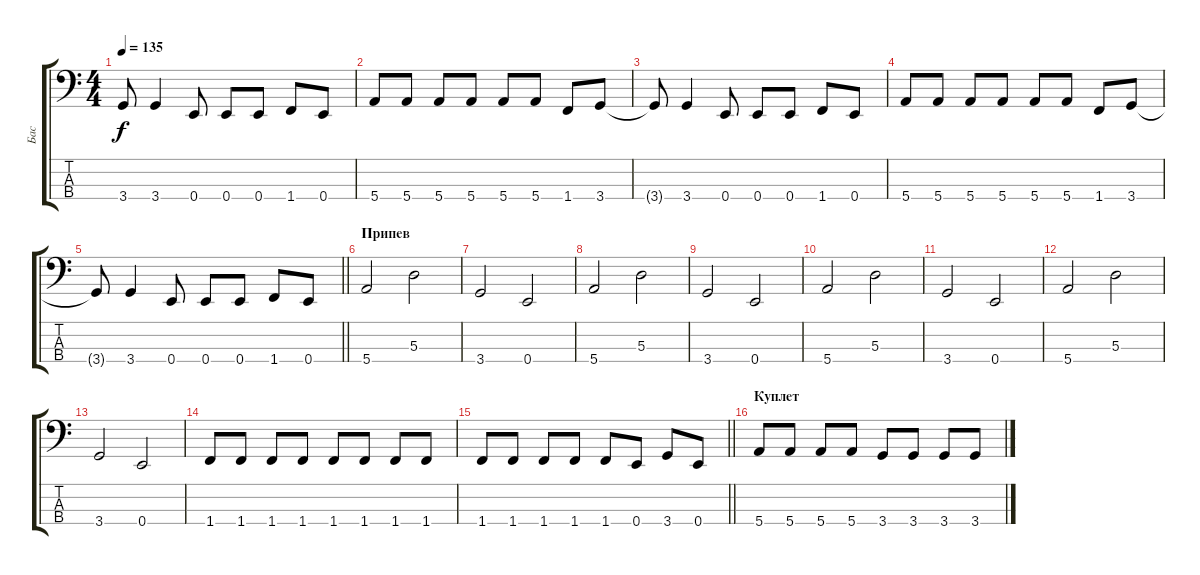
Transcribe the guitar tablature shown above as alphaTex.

\track ("Бас" "Бас") {instrument electricbassfinger}
\staff {score tabs}
\tuning (G2 D2 A1 E1) {hide}
\ts (4 4)
\tempo 135
\clef f4
\ks c
3.4{t}.8{dy f} 3.4.4 0.4.8 0.4.8 0.4.8 1.4.8 0.4.8 |
5.4.8 5.4.8 5.4.8 5.4.8 5.4.8 5.4.8 1.4.8 3.4.8 |
3.4{t}.8 3.4.4 0.4.8 0.4.8 0.4.8 1.4.8 0.4.8 |
5.4.8 5.4.8 5.4.8 5.4.8 5.4.8 5.4.8 1.4.8 3.4.8 |
\barLineRight lightlight
3.4{t}.8 3.4.4 0.4.8 0.4.8 0.4.8 1.4.8 0.4.8 |
\section ("" "Припев")
5.4.2 5.3.2 |
3.4.2 0.4.2 |
5.4.2 5.3.2 |
3.4.2 0.4.2 |
5.4.2 5.3.2 |
3.4.2 0.4.2 |
5.4.2 5.3.2 |
3.4.2 0.4.2 |
1.4.8 1.4.8 1.4.8 1.4.8 1.4.8 1.4.8 1.4.8 1.4.8 |
\barLineRight lightlight
1.4.8 1.4.8 1.4.8 1.4.8 1.4.8 0.4.8 3.4.8 0.4.8 |
\section ("" "Куплет")
5.4.8 5.4.8 5.4.8 5.4.8 3.4.8 3.4.8 3.4.8 3.4.8
